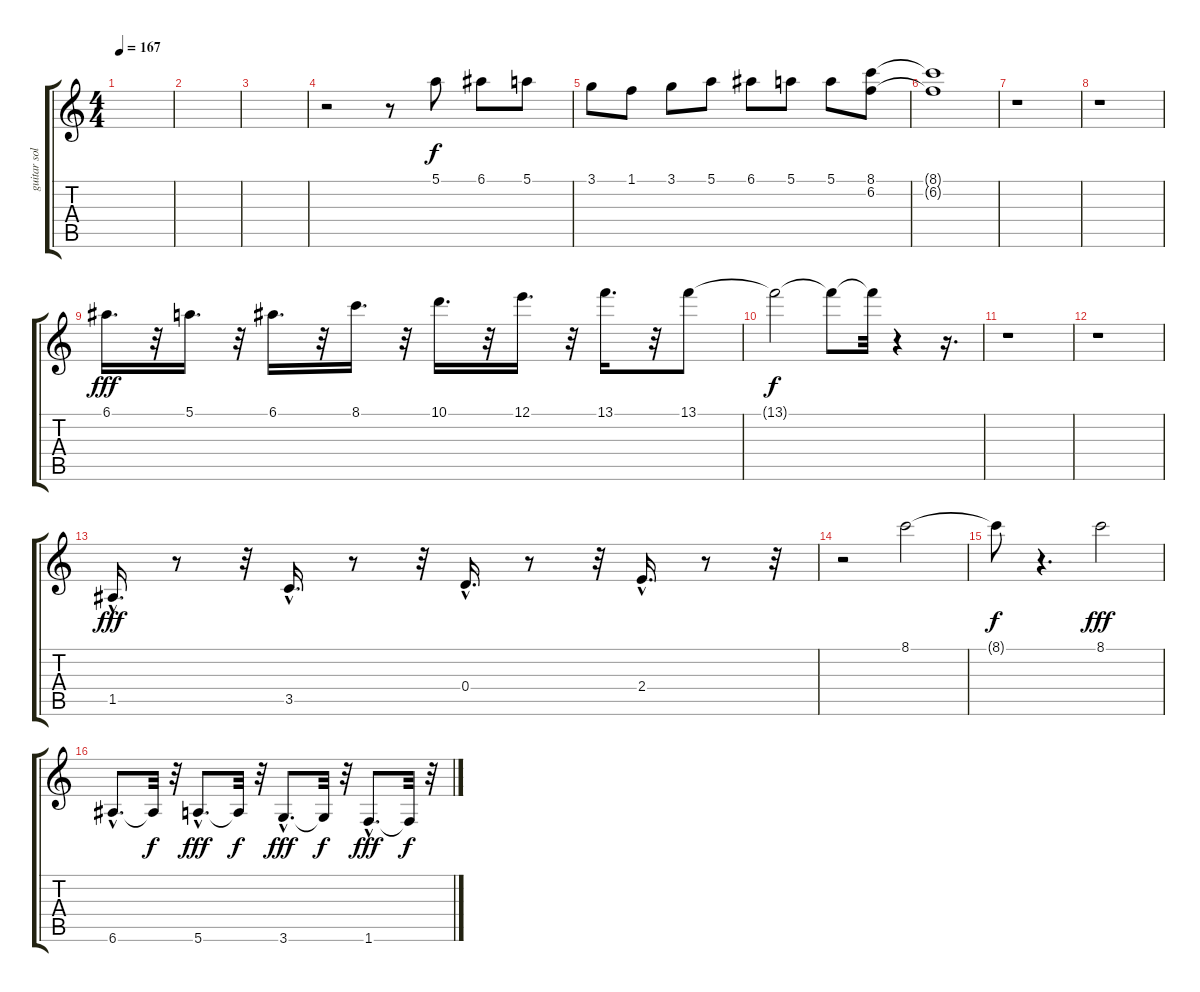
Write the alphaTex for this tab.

\track ("guitar solo 2" "guitar sol") {instrument overdrivenguitar}
\staff {score tabs}
\tuning (E4 B3 G3 D3 A2 E2) {hide}
\ts (4 4)
\tempo 167
\clef g2
\ks c
|
|
|
r.2 r.8 5.1.8 6.1.8 5.1.8 |
3.1.8 1.1.8 3.1.8 5.1.8 6.1.8 5.1.8 5.1.8 (8.1 6.2).8 |
(8.1{t} 6.2{t}).1{dy f} |
r.1 |
r.1 |
6.1.16{d dy fff} r.32 5.1.16{d} r.32 6.1.16{d} r.32 8.1.16{d} r.32 10.1.16{d} r.32 12.1.16{d} r.32 13.1.16{d} r.32 13.1.8 |
13.1{t}.2{dy f} 13.1{t}.8 13.1{t}.32 r.4 r.16{d} |
r.1 |
r.1 |
1.5{hac}.16{d dy fff} r.8 r.32 3.5{hac}.16{d} r.8 r.32 0.4{hac}.16{d} r.8 r.32 2.4{hac}.16{d} r.8 r.32 |
r.2 8.1.2 |
8.1{t}.8{dy f} r.4{d} 8.1.2{dy fff} |
6.6{hac}.8{d volume 13} 6.6{t}.32{dy f} r.32 5.6{hac}.8{d dy fff} 5.6{t}.32{dy f} r.32 3.6{hac}.8{d dy fff} 3.6{t}.32{dy f} r.32 1.6{hac}.8{d dy fff} 1.6{t}.32{dy f} r.32
